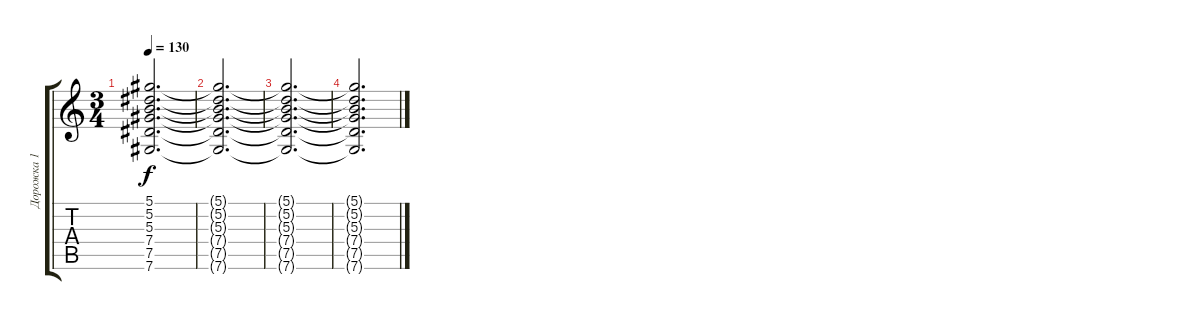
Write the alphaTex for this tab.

\track ("Дорожка 1" "Дорожка 1") {instrument distortionguitar}
\staff {score tabs}
\tuning (Eb4 Bb3 Gb3 Db3 Ab2 Db2) {hide}
\ts (3 4)
\tempo 130
\clef g2
\ks c
(5.1{t} 5.2{t} 5.3{t} 7.4{t} 7.5{t} 7.6{t}).2{d dy f} |
(5.1{t} 5.2{t} 5.3{t} 7.4{t} 7.5{t} 7.6{t}).2{d} |
(5.1{t} 5.2{t} 5.3{t} 7.4{t} 7.5{t} 7.6{t}).2{d} |
(5.1{t} 5.2{t} 5.3{t} 7.4{t} 7.5{t} 7.6{t}).2{d}
